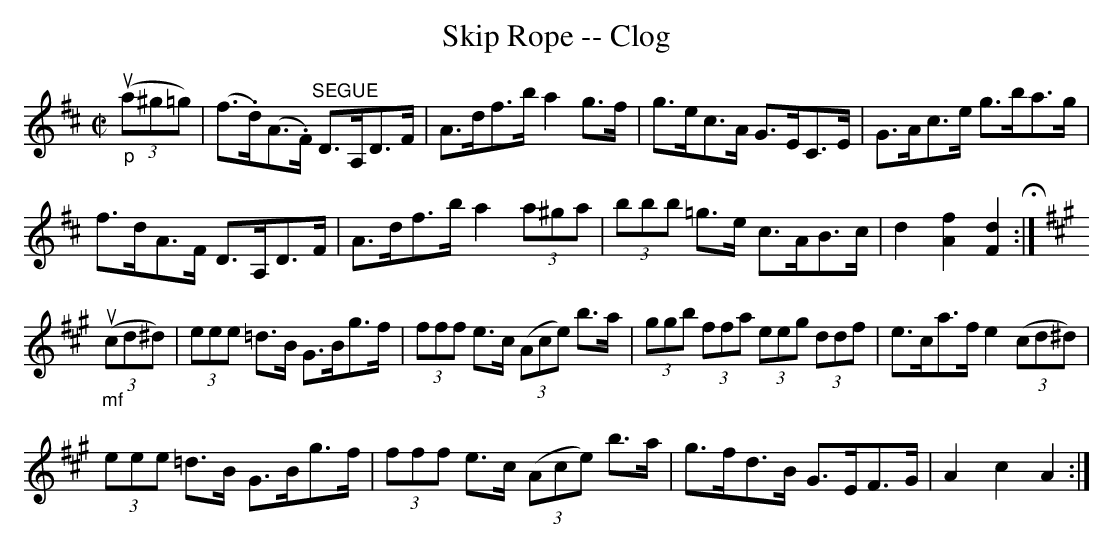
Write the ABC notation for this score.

X:1
T: Skip Rope -- Clog
M:C|
L:1/8
K:D
"_p"u((3a^g=g)|\
(f>.d)(A>.F) "^SEGUE"D>A,D>F | A>df>b a2g>f |\
 g>ec>A G>EC>E | G>Ac>e g>ba>g |
f>dA>F D>A,D>F | A>df>b a2(3a^ga | (3bbb =g>e c>AB>c |\
 d2 [A2f2] [F2d2] H:|
K:A
"_mf"u((3cd^d)|\
(3eee =d>B G>Bg>f | (3fff e>c ((3Ace) b>a |\
 (3ggb (3ffa (3eeg (3ddf | e>ca>f e2((3cd^d) |
(3eee =d>B G>Bg>f | (3fff e>c ((3Ace) b>a |\
 g>fd>B G>EF>G | A2 c2 A2:|
